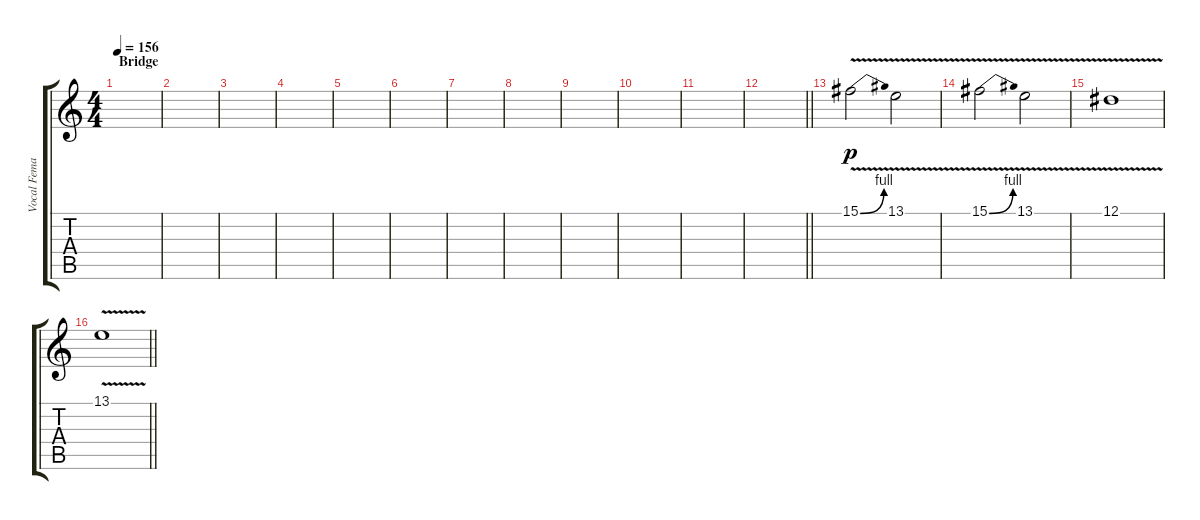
\track ("Vocal Female" "Vocal Fema") {instrument lead1square}
\staff {score tabs}
\tuning (Eb4 Bb3 Gb3 Db3 Ab2 Eb2) {hide}
\ts (4 4)
\section ("" "Bridge")
\tempo 156
\clef g2
\ks c
|
|
|
|
|
|
|
|
|
|
|
\barLineRight lightlight
|
15.1{be (bend 0 0 60 4) v}.2{dy p} 13.1{v}.2 |
15.1{be (bend 0 0 60 4) v}.2 13.1{v}.2 |
12.1{v}.1 |
\barLineRight lightlight
13.1{v}.1
